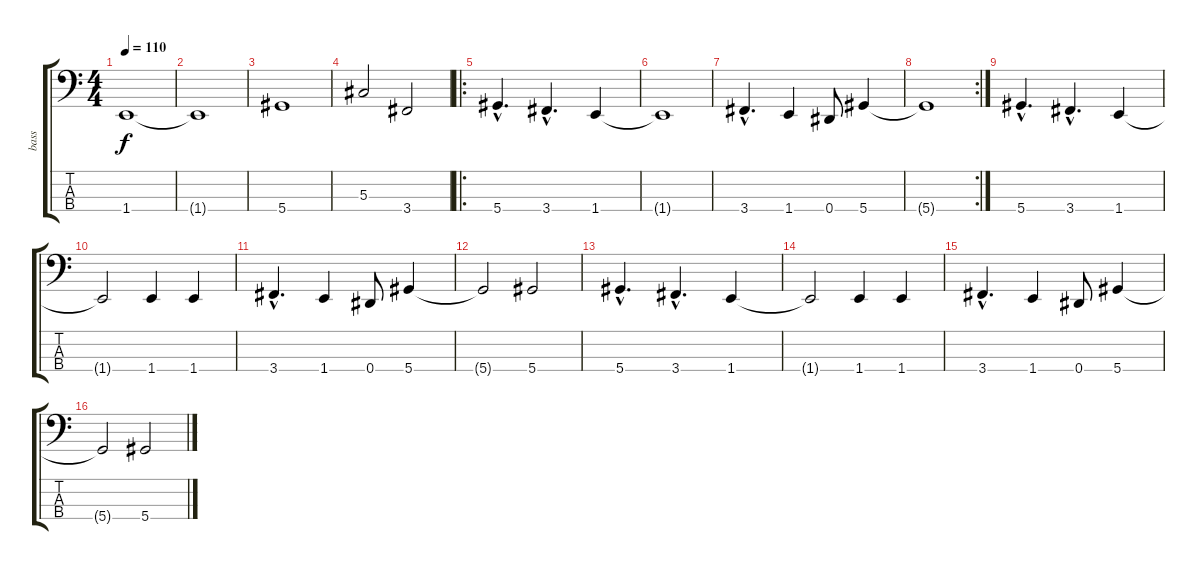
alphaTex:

\track ("bass" "bass") {instrument electricbasspick}
\staff {score tabs}
\tuning (Gb2 Db2 Ab1 Eb1) {hide}
\ts (4 4)
\tempo 110
\clef f4
\ks c
1.4.1{dy f} |
1.4{t}.1 |
5.4.1 |
5.3.2 3.4.2 |
\ro
5.4{hac}.4{d} 3.4{hac}.4{d} 1.4.4 |
1.4{t}.1 |
3.4{hac}.4{d} 1.4.4 0.4.8 5.4.4 |
\rc 2
5.4{t}.1 |
5.4{hac}.4{d} 3.4{hac}.4{d} 1.4.4 |
1.4{t}.2 1.4.4 1.4.4 |
3.4{hac}.4{d} 1.4.4 0.4.8 5.4.4 |
5.4{t}.2 5.4.2 |
5.4{hac}.4{d} 3.4{hac}.4{d} 1.4.4 |
1.4{t}.2 1.4.4 1.4.4 |
3.4{hac}.4{d} 1.4.4 0.4.8 5.4.4 |
5.4{t}.2 5.4.2
